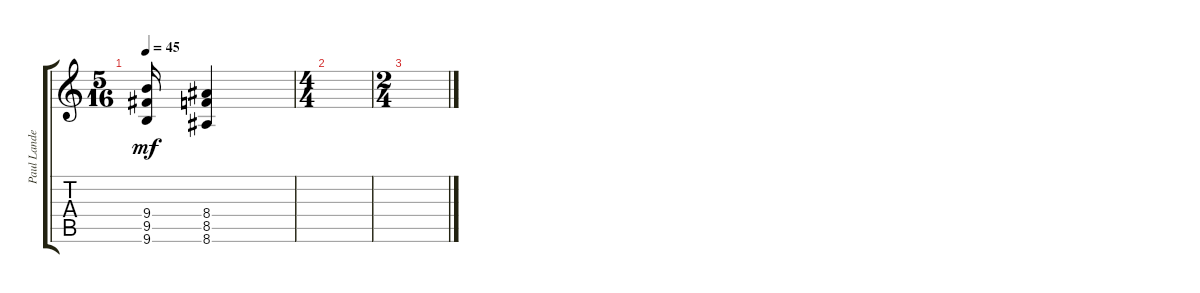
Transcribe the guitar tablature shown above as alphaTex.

\track ("Paul Landers (clean)" "Paul Lande") {instrument electricguitarclean}
\staff {score tabs}
\tuning (E4 B3 G3 D3 A2 D2) {hide}
\ts (5 16)
\tempo 45
\clef g2
\ks c
(9.4{t} 9.5{t} 9.6{t}).16{dy mf} (8.4 8.5 8.6).4 |
\ts (4 4)
|
\ts (2 4)
